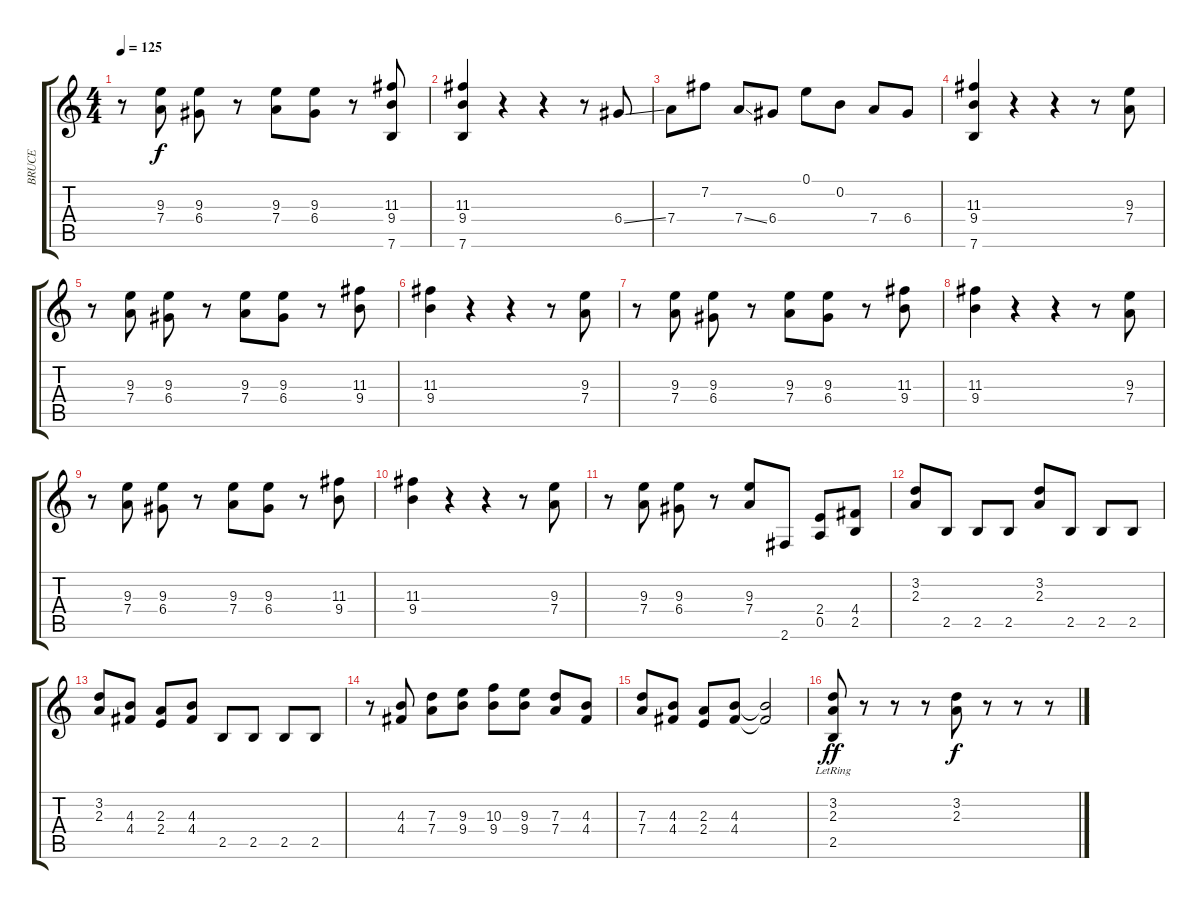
\track ("BRUCE" "BRUCE") {instrument distortionguitar}
\staff {score tabs}
\tuning (E4 B3 G3 D3 A2 E2) {hide}
\ts (4 4)
\tempo 125
\clef g2
\ks c
r.8{dy f} (9.3 7.4).8 (9.3 6.4).8 r.8 (9.3 7.4).8 (9.3 6.4).8 r.8 (11.3 9.4 7.6).8 |
(11.3 9.4 7.6).4 r.4 r.4 r.8 6.4{ss}.8 |
7.4.8 7.2.8 7.4{ss}.8 6.4.8 0.1.8 0.2.8 7.4.8 6.4.8 |
(11.3 9.4 7.6).4 r.4 r.4 r.8 (9.3 7.4).8 |
r.8 (9.3 7.4).8 (9.3 6.4).8 r.8 (9.3 7.4).8 (9.3 6.4).8 r.8 (11.3 9.4).8 |
(11.3 9.4).4 r.4 r.4 r.8 (9.3 7.4).8 |
r.8 (9.3 7.4).8 (9.3 6.4).8 r.8 (9.3 7.4).8 (9.3 6.4).8 r.8 (11.3 9.4).8 |
(11.3 9.4).4 r.4 r.4 r.8 (9.3 7.4).8 |
r.8 (9.3 7.4).8 (9.3 6.4).8 r.8 (9.3 7.4).8 (9.3 6.4).8 r.8 (11.3 9.4).8 |
(11.3 9.4).4 r.4 r.4 r.8 (9.3 7.4).8 |
r.8 (9.3 7.4).8 (9.3 6.4).8 r.8 (9.3 7.4).8 2.6.8 (2.4 0.5).8 (4.4 2.5).8 |
(3.2 2.3).8 2.5.8 2.5.8 2.5.8 (3.2 2.3).8 2.5.8 2.5.8 2.5.8 |
(3.2 2.3).8 (4.3 4.4).8 (2.3 2.4).8 (4.3 4.4).8 2.5.8 2.5.8 2.5.8 2.5.8 |
r.8 (4.3 4.4).8 (7.3 7.4).8 (9.3 9.4).8 (10.3 9.4).8 (9.3 9.4).8 (7.3 7.4).8 (4.3 4.4).8 |
(7.3 7.4).8 (4.3 4.4).8 (2.3 2.4).8 (4.3 4.4).8 (4.3{t} 4.4{t}).2 |
(3.2 2.3 2.5{lr}).8{dy ff} r.8 r.8 r.8 (3.2 2.3).8{dy f} r.8 r.8 r.8
